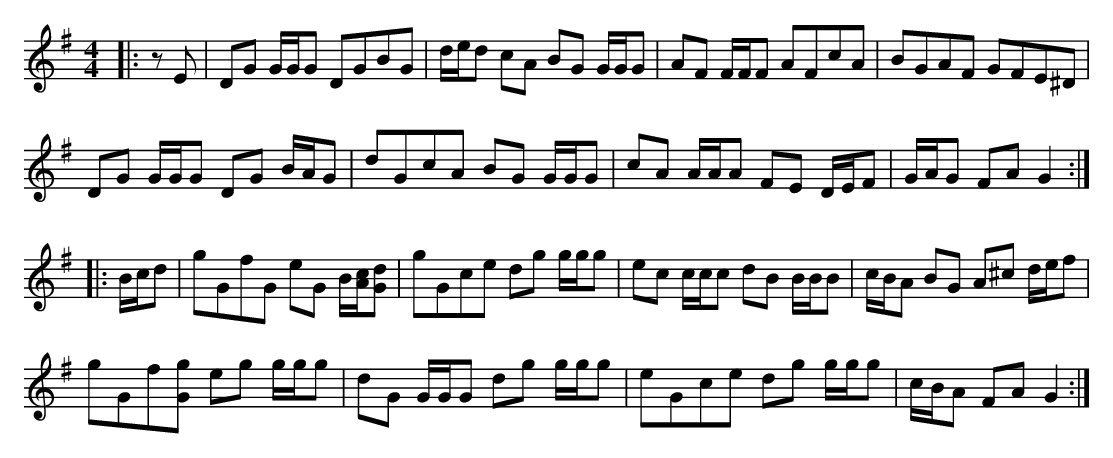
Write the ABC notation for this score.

X:1
M:4/4
K:G
|:zE|DG G/G/G DGBG|d/e/d cA BG G/G/G|AF F/F/F AFcA|BGAF GFE^D|
DG G/G/G DG B/A/G|dGcA BG G/G/G|cA A/A/A FE D/E/F|G/A/G FA G2:|
|:B/c/d|gGfG eG B/[A/c/][Gd]|gGce dg g/g/g|ec c/c/c dB B/B/B|c/B/A BG A^c d/e/f|
gGf[Gg] eg g/g/g|dG G/G/G dg g/g/g|eGce dg g/g/g|c/B/A FA G2:|
